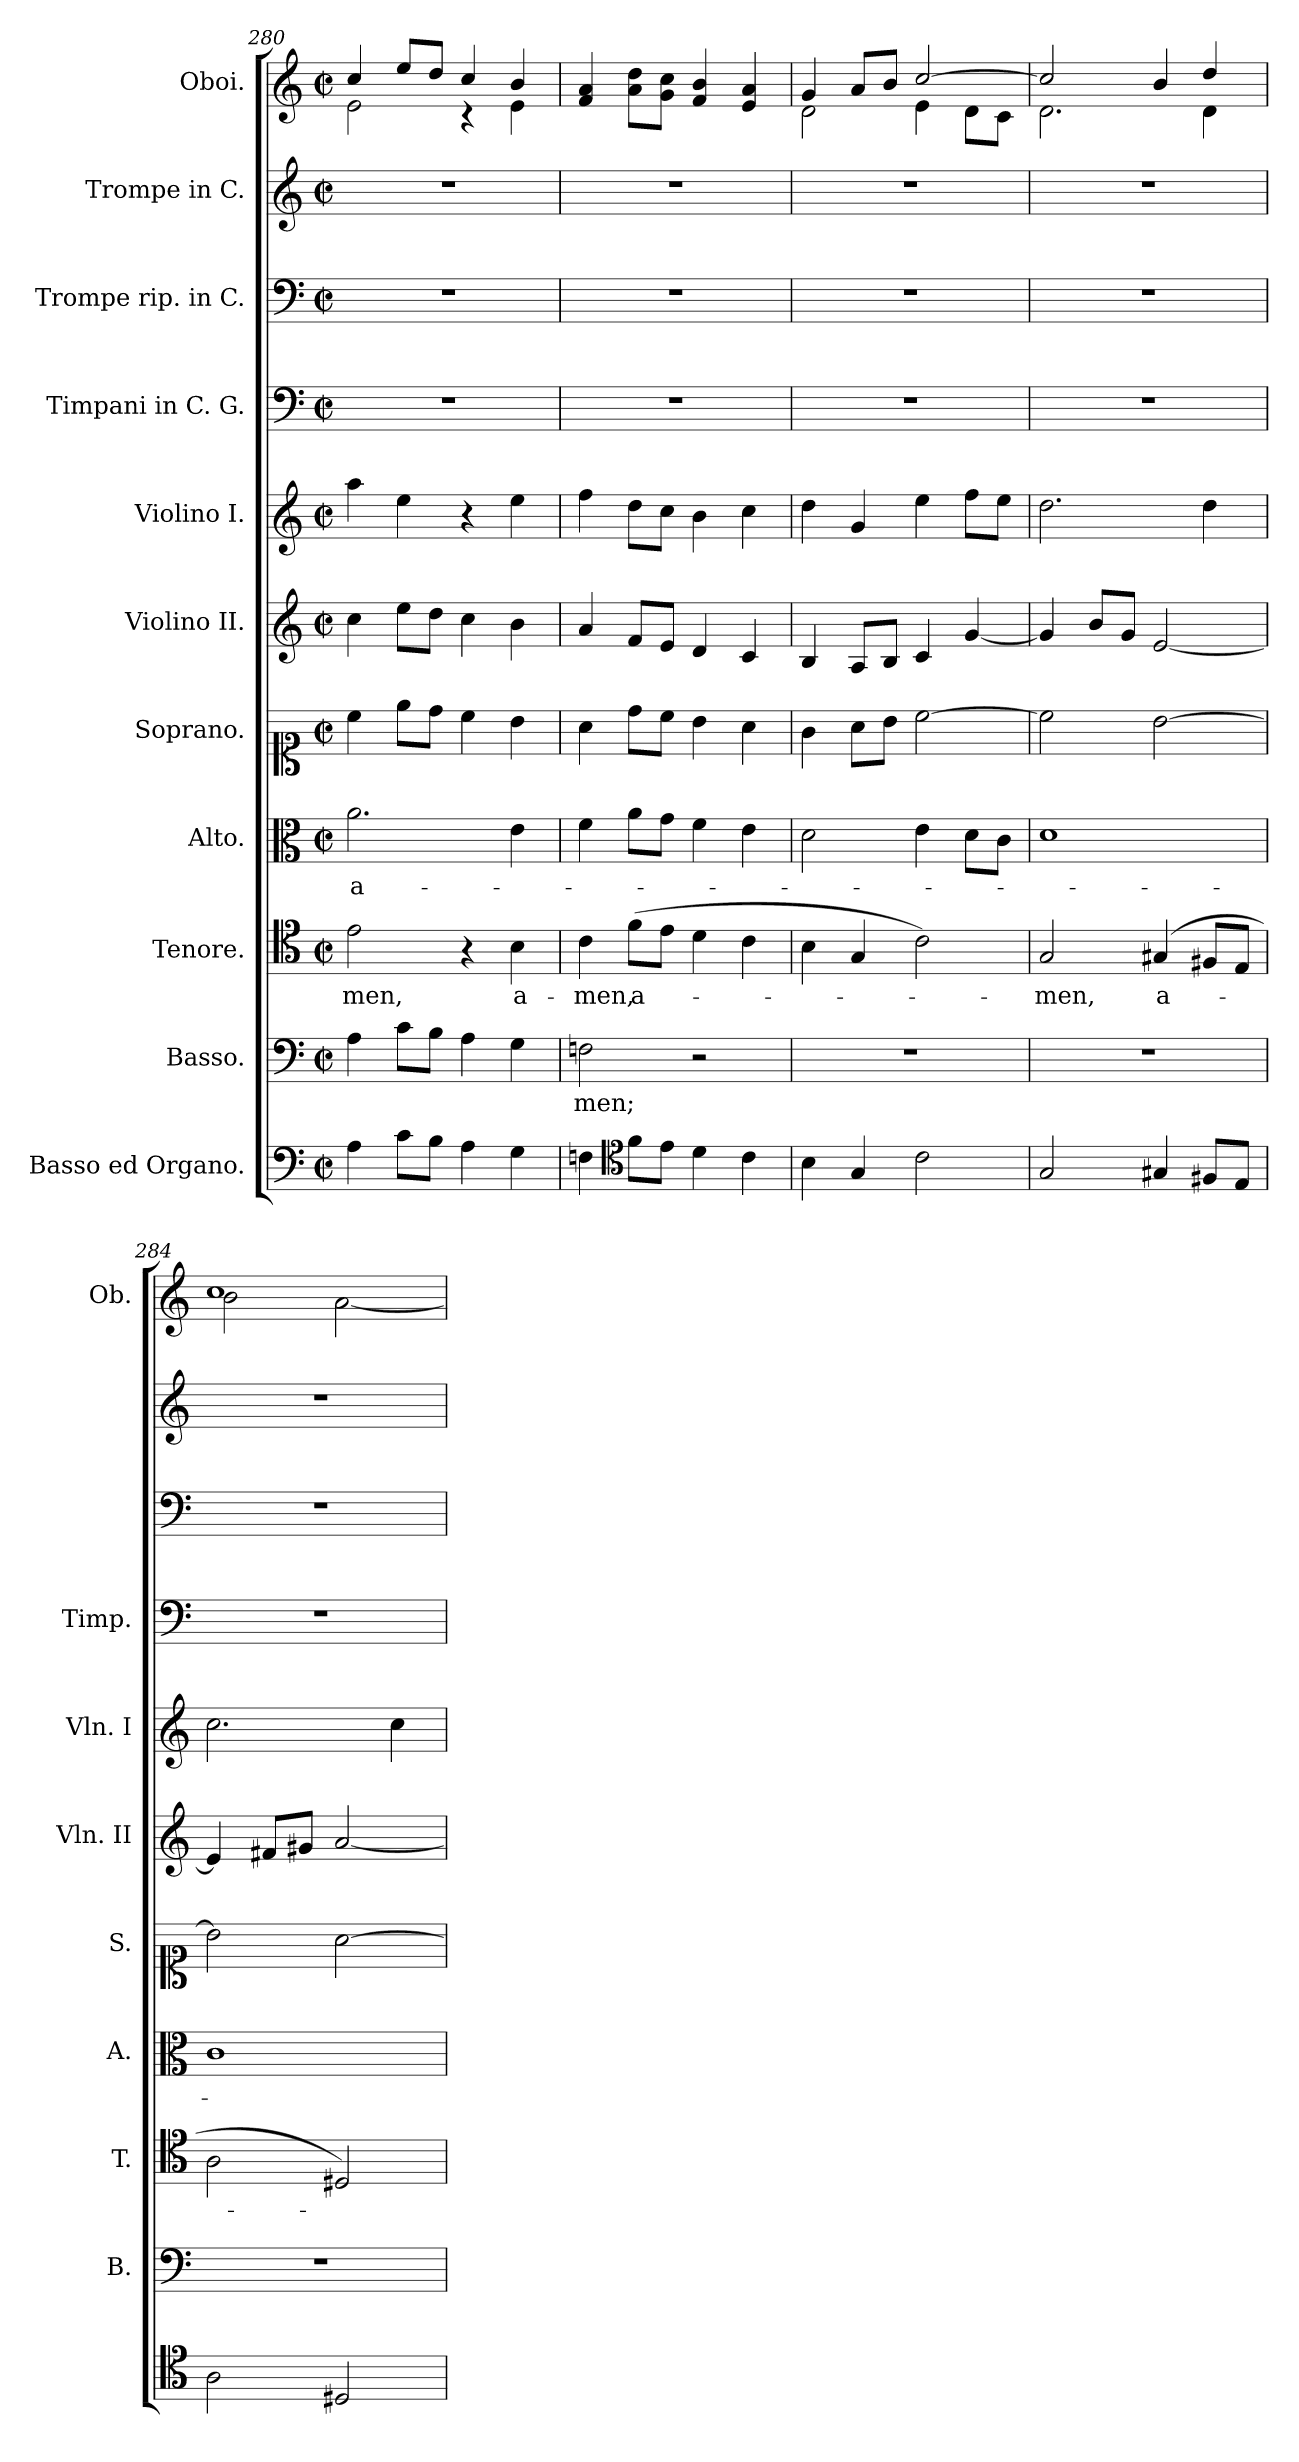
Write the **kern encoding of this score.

**kern	**kern	**text	**kern	**text	**kern	**text	**kern	**kern	**kern	**kern	**kern	**kern	**kern
*part11	*part10	*part10	*part9	*part9	*part8	*part8	*part7	*part6	*part5	*part4	*part3	*part2	*part1
*staff11	*staff10	*staff10	*staff9	*staff9	*staff8	*staff8	*staff7	*staff6	*staff5	*staff4	*staff3	*staff2	*staff1
*I"Basso ed  Organo.	*I"Basso.	*	*I"Tenore.	*	*I"Alto.	*	*I"Soprano.	*I"Violino II.	*I"Violino I.	*I"Timpani in C. G.	*I"Trompe rip. in C.	*I"Trompe in C.	*I"Oboi.
*	*I'B.	*	*I'T.	*	*I'A.	*	*I'S.	*I'Vln. II	*I'Vln. I	*I'Timp.	*	*	*I'Ob.
*clefF4	*clefF4	*	*clefC4	*	*clefC3	*	*clefC1	*clefG2	*clefG2	*clefF4	*clefF4	*clefG2	*clefG2
*k[]	*k[]	*	*k[]	*	*k[]	*	*k[]	*k[]	*k[]	*k[]	*k[]	*k[]	*k[]
*M2/2	*M2/2	*	*M2/2	*	*M2/2	*	*M2/2	*M2/2	*M2/2	*M2/2	*M2/2	*M2/2	*M2/2
*met(c|)	*met(c|)	*	*met(c|)	*	*met(c|)	*	*met(c|)	*met(c|)	*met(c|)	*met(c|)	*met(c|)	*met(c|)	*met(c|)
=280	=280	=280	=280	=280	=280	=280	=280	=280	=280	=280	=280	=280	=280
!	!	!	!	!LO:LY:b	!	!LO:LY:b	!	!	!	!	!	!	!
*	*	*	*	*	*	*	*	*	*	*	*	*	*^
4A\	4A\	.	2e\	-men,	2.a\	a-	4cc\	4cc\	4aa\	1r	1r	1r	4cc/	2e\
8c\L	8c\L	.	.	.	.	.	8ee\L	8ee\L	4ee\	.	.	.	8ee/L	.
8B\J	8B\J	.	.	.	.	.	8dd\J	8dd\J	.	.	.	.	8dd/J	.
4A\	4A\	.	4r	.	.	.	4cc\	4cc\	4r	.	.	.	4cc/	4r
!	!	!	!	!LO:LY:b	!	!	!	!	!	!	!	!	!	!
4G\	4G\	.	4B\	a-	4e\	.	4b\	4b\	4ee\	.	.	.	4b/	4e\
=281	=281	=281	=281	=281	=281	=281	=281	=281	=281	=281	=281	=281	=281	=281
!	!	!LO:LY:b	!	!LO:LY:b	!	!	!	!	!	!	!	!	!	!
*	*	*	*	*	*	*	*	*	*	*	*	*	*v	*v
4Fn\	2Fn\	-men;	4c\	-men,	4f\	.	4a\	4a/	4ff\	1r	1r	1r	4f/ 4a/
*clefC4	*	*	*	*	*	*	*	*	*	*	*	*	*
!	!	!	!	!LO:LY:b	!	!	!	!	!	!	!	!	!
8f\L	.	.	(>8f\L	a-	8a\L	.	8dd\L	8f/L	8dd\L	.	.	.	8a\ 8dd\L
8e\J	.	.	8e\J	.	8g\J	.	8cc\J	8e/J	8cc\J	.	.	.	8g\ 8cc\J
4d\	2r	.	4d\	.	4f\	.	4b\	4d/	4b\	.	.	.	4f/ 4b/
4c\	.	.	4c\	.	4e\	.	4a\	4c/	4cc\	.	.	.	4e/ 4a/
=282	=282	=282	=282	=282	=282	=282	=282	=282	=282	=282	=282	=282	=282
*	*	*	*	*	*	*	*	*	*	*	*	*	*^
4B\	1r	.	4B\	.	2d\	.	4g\	4B/	4dd\	1r	1r	1r	4g/	2d\
4G/	.	.	4G/	.	.	.	8a\L	8A/L	4g/	.	.	.	8a/L	.
.	.	.	.	.	.	.	8b\J	8B/J	.	.	.	.	8b/J	.
2c\	.	.	2c\)	.	4e\	.	[2cc\	4c/	4ee\	.	.	.	[2cc/	4e\
.	.	.	.	.	8d\L	.	.	[4g/	8ff\L	.	.	.	.	8d\L
.	.	.	.	.	8c\J	.	.	.	8ee\J	.	.	.	.	8c\J
=283	=283	=283	=283	=283	=283	=283	=283	=283	=283	=283	=283	=283	=283	=283
!	!	!	!	!LO:LY:b	!	!	!	!	!	!	!	!	!	!
2G/	1r	.	2G/	-men,	1d	.	2cc\]	4g/]	2.dd\	1r	1r	1r	2cc/]	2.d\
.	.	.	.	.	.	.	.	8b/L	.	.	.	.	.	.
.	.	.	.	.	.	.	.	8g/J	.	.	.	.	.	.
!	!	!	!	!LO:LY:b	!	!	!	!	!	!	!	!	!	!
4G#X/	.	.	(>4G#X/	a-	.	.	[2b\	[2e/	.	.	.	.	4b/	.
8F#X/L	.	.	8F#X/L	.	.	.	.	.	4dd\	.	.	.	4dd/	4d\
8E/J	.	.	8E/J	.	.	.	.	.	.	.	.	.	.	.
=284	=284	=284	=284	=284	=284	=284	=284	=284	=284	=284	=284	=284	=284	=284
2A\	1r	.	2A\	.	1c	.	2b\]	4e/]	2.cc\	1r	1r	1r	1cc	2b\
.	.	.	.	.	.	.	.	8f#X/L	.	.	.	.	.	.
.	.	.	.	.	.	.	.	8g#X/J	.	.	.	.	.	.
2D#X/	.	.	2D#X/)	.	.	.	[2a\	[2a/	.	.	.	.	.	[2a\
.	.	.	.	.	.	.	.	.	4cc\	.	.	.	.	.
*	*	*	*	*	*	*	*	*	*	*	*	*	*v	*v
=	=	=	=	=	=	=	=	=	=	=	=	=	=
*-	*-	*-	*-	*-	*-	*-	*-	*-	*-	*-	*-	*-	*-
